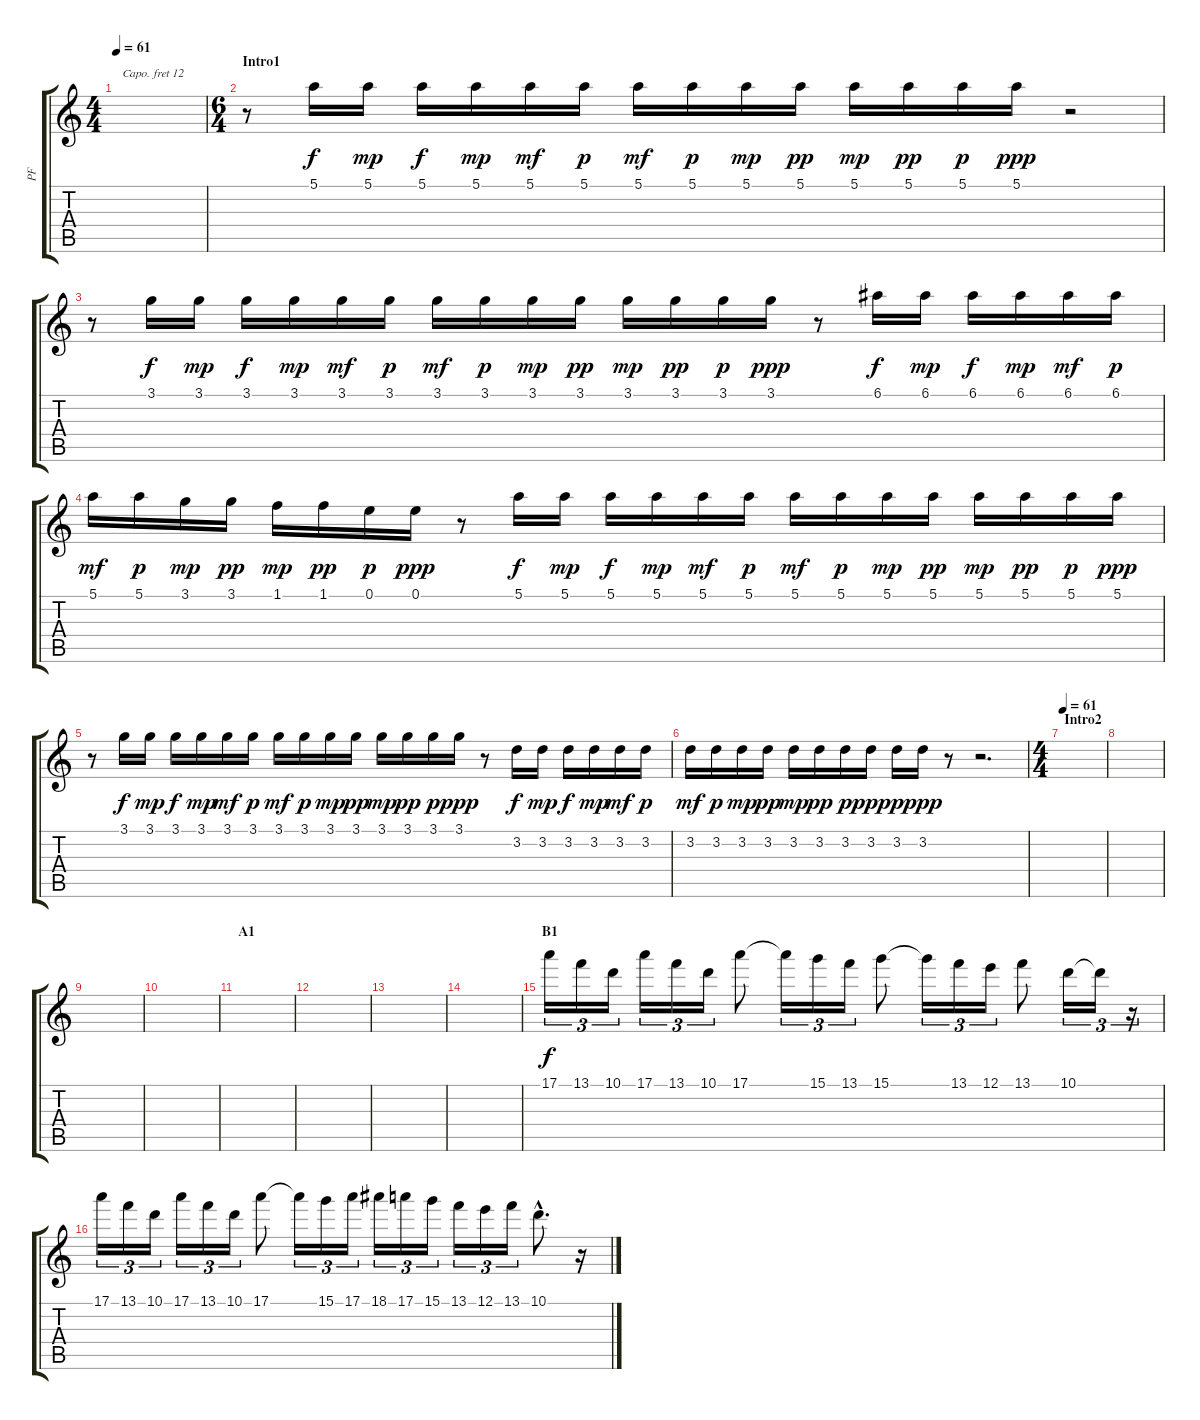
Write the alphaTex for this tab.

\track ("PF" "PF") {instrument panflute}
\staff {score tabs}
\capo 12
\tuning (E4 B3 G3 D3 A2 E2) {hide}
\ts (4 4)
\tempo 61
\tempo 70
\tempo 61
\clef g2
\ks c
|
\ts (6 4)
\section ("" "Intro1")
r.8 5.1.16 5.1.16{dy mp} 5.1.16{dy f} 5.1.16{dy mp} 5.1.16{dy mf} 5.1.16{dy p} 5.1.16{dy mf} 5.1.16{dy p} 5.1.16{dy mp} 5.1.16{dy pp} 5.1.16{dy mp} 5.1.16{dy pp} 5.1.16{dy p} 5.1.16{dy ppp} r.2 |
r.8 3.1.16{dy f} 3.1.16{dy mp} 3.1.16{dy f} 3.1.16{dy mp} 3.1.16{dy mf} 3.1.16{dy p} 3.1.16{dy mf} 3.1.16{dy p} 3.1.16{dy mp} 3.1.16{dy pp} 3.1.16{dy mp} 3.1.16{dy pp} 3.1.16{dy p} 3.1.16{dy ppp} r.8 6.1.16{dy f} 6.1.16{dy mp} 6.1.16{dy f} 6.1.16{dy mp} 6.1.16{dy mf} 6.1.16{dy p} |
5.1.16{dy mf} 5.1.16{dy p} 3.1.16{dy mp} 3.1.16{dy pp} 1.1.16{dy mp} 1.1.16{dy pp} 0.1.16{dy p} 0.1.16{dy ppp} r.8 5.1.16{dy f} 5.1.16{dy mp} 5.1.16{dy f} 5.1.16{dy mp} 5.1.16{dy mf} 5.1.16{dy p} 5.1.16{dy mf} 5.1.16{dy p} 5.1.16{dy mp} 5.1.16{dy pp} 5.1.16{dy mp} 5.1.16{dy pp} 5.1.16{dy p} 5.1.16{dy ppp} |
r.8 3.1.16{dy f} 3.1.16{dy mp} 3.1.16{dy f} 3.1.16{dy mp} 3.1.16{dy mf} 3.1.16{dy p} 3.1.16{dy mf} 3.1.16{dy p} 3.1.16{dy mp} 3.1.16{dy pp} 3.1.16{dy mp} 3.1.16{dy pp} 3.1.16{dy p} 3.1.16{dy ppp} r.8 3.2.16{dy f} 3.2.16{dy mp} 3.2.16{dy f} 3.2.16{dy mp} 3.2.16{dy mf} 3.2.16{dy p} |
3.2.16{dy mf} 3.2.16{dy p} 3.2.16{dy mp} 3.2.16{dy pp} 3.2.16{dy mp} 3.2.16{dy pp} 3.2.16{dy p} 3.2.16{dy ppp} 3.2.16{dy p} 3.2.16{dy ppp} r.8 r.2{d} |
\ts (4 4)
\section ("" "Intro2")
\tempo 61
|
|
|
|
\section ("" "A1")
|
|
|
|
\section ("" "B1")
17.1.16{tu (3 2) dy f} 13.1.16{tu (3 2)} 10.1.16{tu (3 2)} 17.1.16{tu (3 2)} 13.1.16{tu (3 2)} 10.1.16{tu (3 2)} 17.1.8 17.1{t}.16{tu (3 2)} 15.1.16{tu (3 2)} 13.1.16{tu (3 2)} 15.1.8 15.1{t}.16{tu (3 2)} 13.1.16{tu (3 2)} 12.1.16{tu (3 2)} 13.1.8 10.1.16{tu (3 2)} 10.1{t}.16{tu (3 2)} r.16{tu (3 2)} |
17.1.16{tu (3 2)} 13.1.16{tu (3 2)} 10.1.16{tu (3 2)} 17.1.16{tu (3 2)} 13.1.16{tu (3 2)} 10.1.16{tu (3 2)} 17.1.8 17.1{t}.16{tu (3 2)} 15.1.16{tu (3 2)} 17.1.16{tu (3 2)} 18.1.16{tu (3 2)} 17.1.16{tu (3 2)} 15.1.16{tu (3 2)} 13.1.16{tu (3 2)} 12.1.16{tu (3 2)} 13.1.16{tu (3 2)} 10.1{hac}.8{d} r.16
